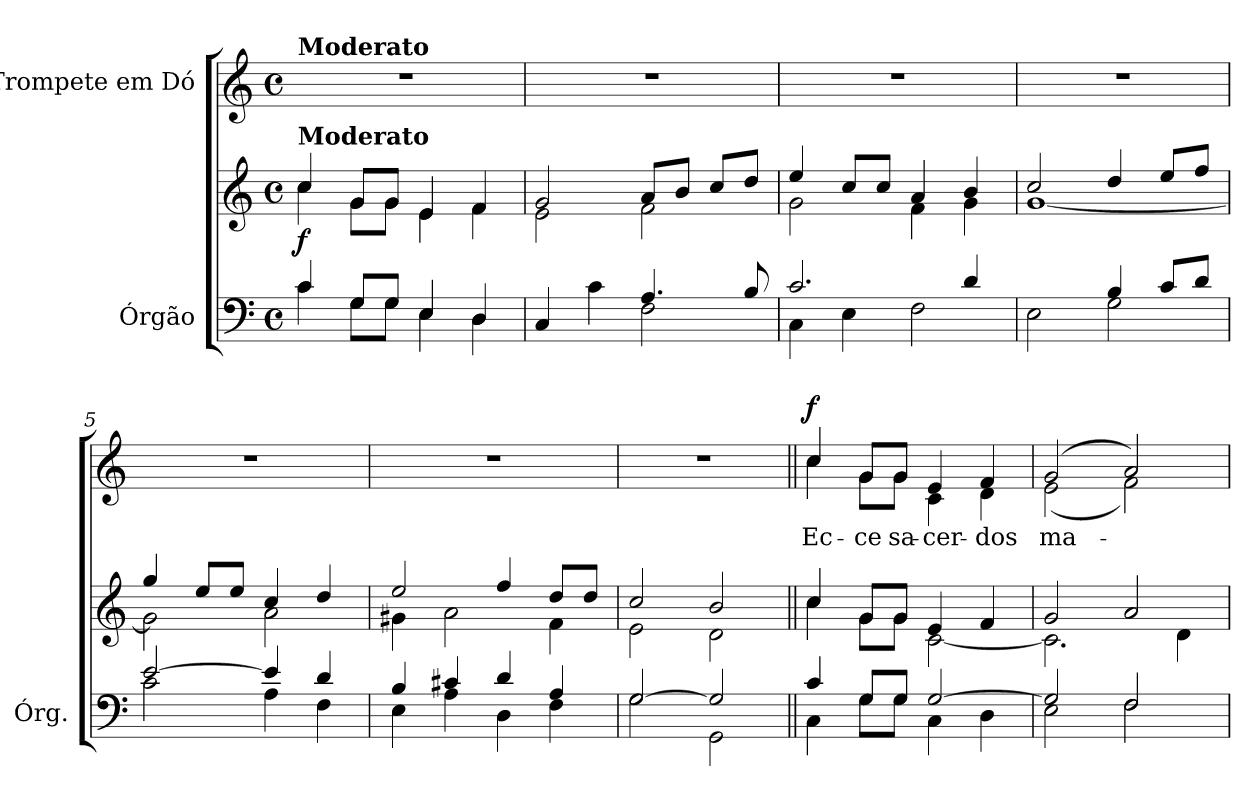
**kern	**kern	**dynam	**kern	**text	**dynam
*part2	*part2	*part2	*part1	*part1	*part1
*staff3	*staff2	*staff2/3	*staff1	*staff1	*staff1
*I"Órgão	*	*	*I"Trompete em Dó	*	*
*I'Órg.	*	*	*	*	*
!!LO:PB:g=z
*clefF4	*clefG2	*	*clefG2	*	*
*k[]	*k[]	*	*k[]	*	*
*C:	*C:	*	*C:	*	*
*M4/4	*M4/4	*	*M4/4	*	*
*met(c)	*met(c)	*	*met(c)	*	*
*MM100	*MM100	*	*MM100	*	*
=1	=1	=1	=1	=1	=1
*^	*^	*	*	*	*
!	!	!	!	!	!LO:TX:a:B:t=Moderato	!	!
!	!	!LO:TX:a:B:t=Moderato	!	!	!	!	!
4ci/	4ci\	4cci/	4cci\	f	1r	.	.
8Gi/L	8Gi\L	8gi/L	8gi\L	.	.	.	.
8Gi/J	8Gi\J	8gi/J	8gi\J	.	.	.	.
4Ei/	4Ei\	4ei/	4ei\	.	.	.	.
4Di/	4Di\	4fi/	4fi\	.	.	.	.
=2	=2	=2	=2	=2	=2	=2	=2
2ryy	4Ci/	2gi/	2ei\	.	1r	.	.
.	4ci\	.	.	.	.	.	.
4.Ai/	2Fi\	8ai/L	2fi\	.	.	.	.
.	.	8bi/J	.	.	.	.	.
.	.	8cci/L	.	.	.	.	.
8Bi/	.	8ddi/J	.	.	.	.	.
=3	=3	=3	=3	=3	=3	=3	=3
2.ci/	4Ci\	4eei/	2gi\	.	1r	.	.
.	4Ei\	8cci/L	.	.	.	.	.
.	.	8cci/J	.	.	.	.	.
.	2Fi\	4ai/	4fi\	.	.	.	.
4di/	.	4bi/	4gi\	.	.	.	.
=4	=4	=4	=4	=4	=4	=4	=4
2ryy	2Ei\	2cci/	[<1gi	.	1r	.	.
4Bi/	2Gi\	4ddi/	.	.	.	.	.
8ci/L	.	8eei/L	.	.	.	.	.
8di/J	.	8ffi/J	.	.	.	.	.
=5	=5	=5	=5	=5	=5	=5	=5
[>2ei/	2ci\	4ggi/	2gi\]	.	1r	.	.
.	.	8eei/L	.	.	.	.	.
.	.	8eei/J	.	.	.	.	.
4ei/]	4Ai\	4cci/	2ai\	.	.	.	.
4di/	4Fi\	4ddi/	.	.	.	.	.
=6	=6	=6	=6	=6	=6	=6	=6
4Bi/	4Ei\	2eei/	4g#Xi\	.	1r	.	.
4c#Xi/	4Ai\	.	2ai\	.	.	.	.
4di/	4Di\	4ffi/	.	.	.	.	.
4Ai/	4Fi\	8ddi/L	4fi\	.	.	.	.
.	.	8ddi/J	.	.	.	.	.
=7	=7	=7	=7	=7	=7	=7	=7
[>2Gi/	2Gi\	2cci/	2ei\	.	1r	.	.
2Gi/]	2GGi\	2bi/	2di\	.	.	.	.
!!LO:LB:g=z
=8||	=8||	=8||	=8||	=8||	=8||	=8||	=8||
!	!	!	!	!	!	!LO:LY:b:color=#000000	!
*	*	*	*	*	*^	*	*
4ci/	4Ci\	4cci/	4cci\	.	4cci/	4cci\	Ec-	f
!	!	!	!	!	!	!	!LO:LY:b:color=#000000	!
8Gi/L	8Gi\L	8gi/L	8gi\L	.	8gi/L	8gi\L	ce	.
!	!	!	!	!	!	!	!LO:LY:b:color=#000000	!
8Gi/J	8Gi\J	8gi/J	8gi\J	.	8gi/J	8gi\J	sa-	.
!	!	!	!	!	!	!	!LO:LY:b:color=#000000	!
[>2Gi/	4Ci\	4ei/	[<2ci\	.	4ei/	4ci\	-cer-	.
!	!	!	!	!	!	!	!LO:LY:b:color=#000000	!
.	4Di\	4fi/	.	.	4fi/	4di\	-dos	.
=9	=9	=9	=9	=9	=9	=9	=9	=9
!	!	!	!	!	!	!	!LO:LY:b:color=#000000	!
2Gi/]	2Ei\	2gi/	2.ci\]	.	(2gi/	(2ei\	ma-	.
2Fi/	2Fi\	2ai/	.	.	2ai/)	2fi\)	.	.
.	.	.	4di\	.	.	.	.	.
*v	*v	*	*	*	*v	*v	*	*
*	*v	*v	*	*	*	*
=	=	=	=	=	=
*-	*-	*-	*-	*-	*-
